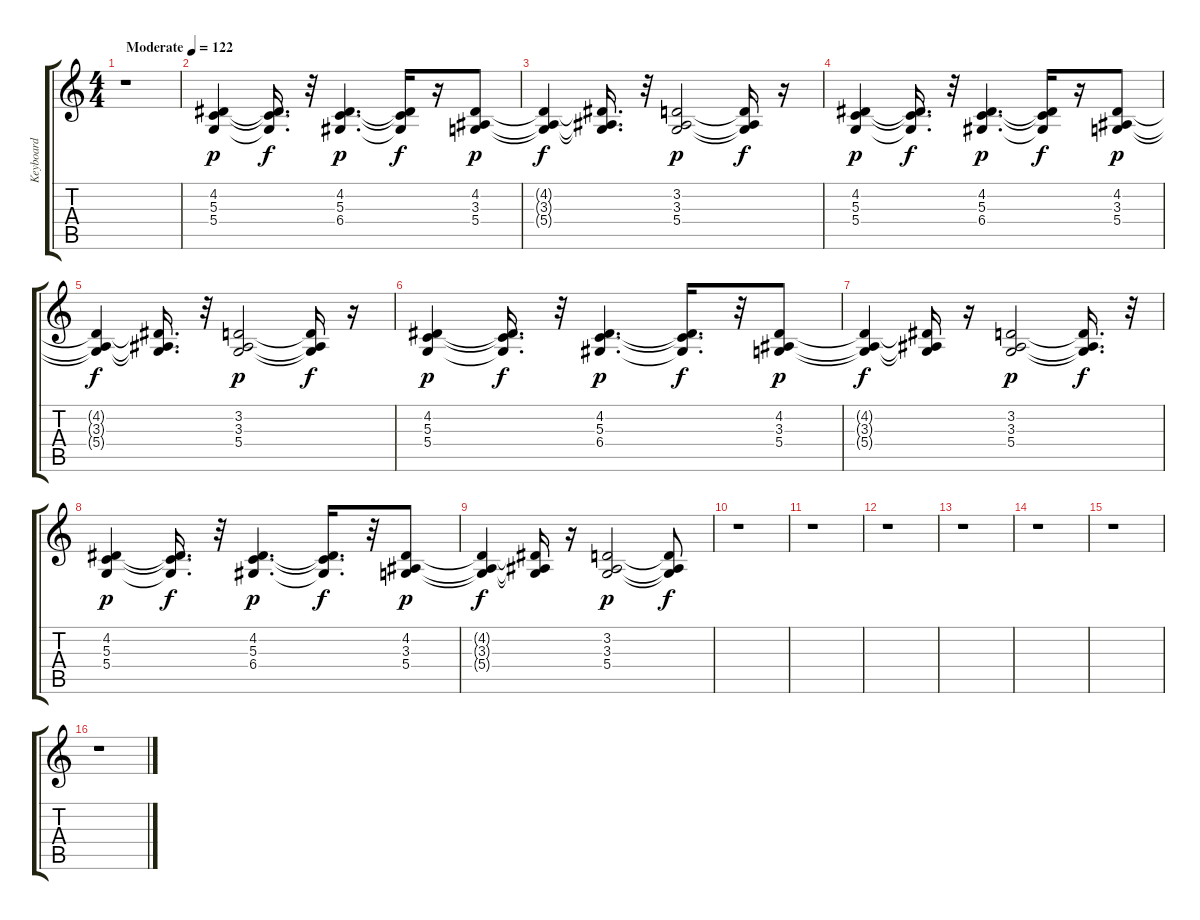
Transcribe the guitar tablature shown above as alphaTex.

\track ("Keyboard" "Keyboard") {instrument synthstrings1}
\staff {score tabs}
\tuning (E4 B3 G3 D3 A2 E2) {hide}
\ts (4 4)
\tempo (122 "Moderate")
\clef g2
\ks c
r.1{dy p instrument synthstrings1} |
(4.2 5.3 5.4).4 (4.2{t} 5.3{t} 5.4{t}).16{d dy f} r.32 (4.2 5.3 6.4).4{d dy p} (4.2{t} 5.3{t} 6.4{t}).16{dy f} r.16 (4.2 3.3 5.4).8{dy p} |
(4.2{t} 3.3{t} 5.4{t}).4{dy f} (4.2{t} 3.3{t} 5.4{t}).16{d} r.32 (3.2 3.3 5.4).2{dy p} (3.2{t} 3.3{t} 5.4{t}).16{dy f} r.16 |
(4.2 5.3 5.4).4{dy p} (4.2{t} 5.3{t} 5.4{t}).16{d dy f} r.32 (4.2 5.3 6.4).4{d dy p} (4.2{t} 5.3{t} 6.4{t}).16{dy f} r.16 (4.2 3.3 5.4).8{dy p} |
(4.2{t} 3.3{t} 5.4{t}).4{dy f} (4.2{t} 3.3{t} 5.4{t}).16{d} r.32 (3.2 3.3 5.4).2{dy p} (3.2{t} 3.3{t} 5.4{t}).16{dy f} r.16 |
(4.2 5.3 5.4).4{dy p} (4.2{t} 5.3{t} 5.4{t}).16{d dy f} r.32 (4.2 5.3 6.4).4{d dy p} (4.2{t} 5.3{t} 6.4{t}).16{d dy f} r.32 (4.2 3.3 5.4).8{dy p} |
(4.2{t} 3.3{t} 5.4{t}).4{dy f} (4.2{t} 3.3{t} 5.4{t}).16 r.16 (3.2 3.3 5.4).2{dy p} (3.2{t} 3.3{t} 5.4{t}).16{d dy f} r.32 |
(4.2 5.3 5.4).4{dy p} (4.2{t} 5.3{t} 5.4{t}).16{d dy f} r.32 (4.2 5.3 6.4).4{d dy p} (4.2{t} 5.3{t} 6.4{t}).16{d dy f} r.32 (4.2 3.3 5.4).8{dy p} |
(4.2{t} 3.3{t} 5.4{t}).4{dy f} (4.2{t} 3.3{t} 5.4{t}).16 r.16 (3.2 3.3 5.4).2{dy p} (3.2{t} 3.3{t} 5.4{t}).8{dy f} |
r.1 |
r.1 |
r.1 |
r.1 |
r.1 |
r.1 |
r.1
